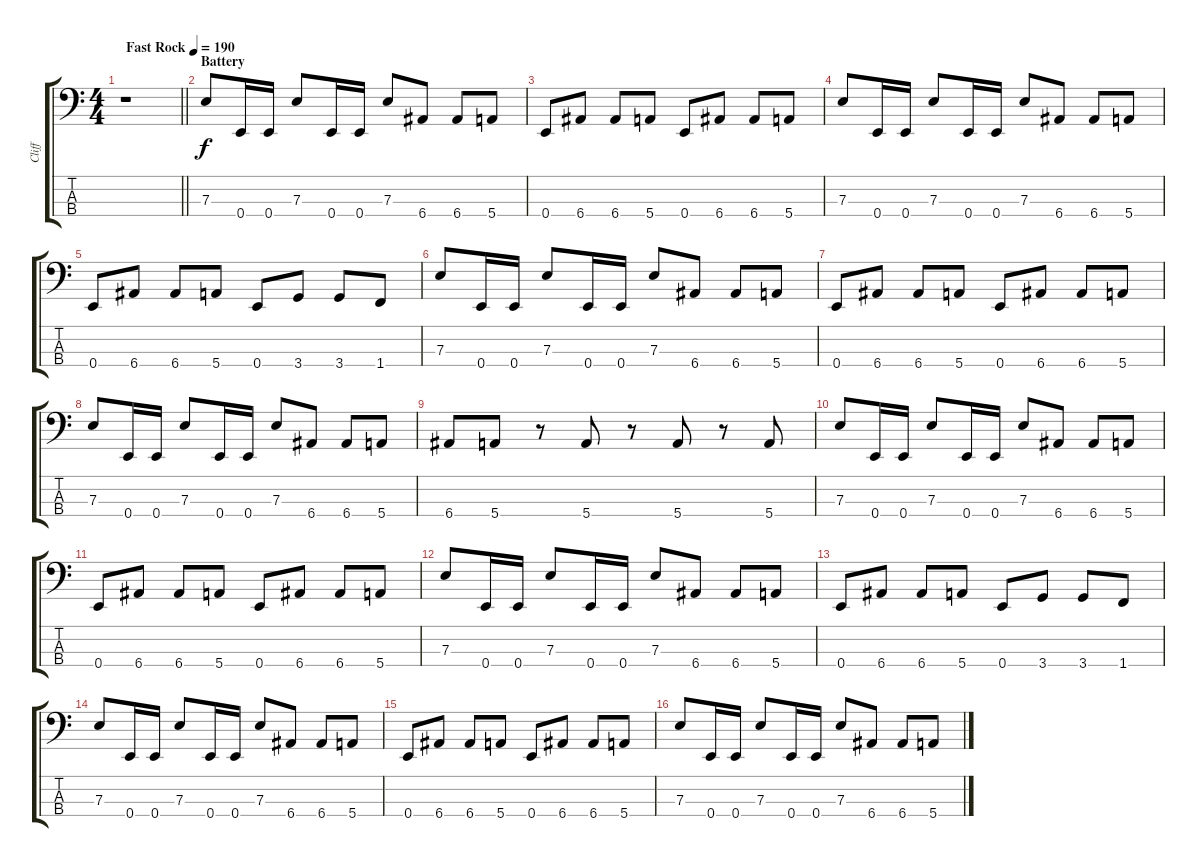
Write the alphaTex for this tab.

\track ("Cliff" "Cliff") {instrument electricbassfinger}
\staff {score tabs}
\tuning (G2 D2 A1 E1) {hide}
\ts (4 4)
\tempo (190 "Fast Rock")
\clef f4
\barLineRight lightlight
\ks c
r.1{dy f instrument electricbassfinger} |
\section ("" "Battery")
7.3.8 0.4.16 0.4.16 7.3.8 0.4.16 0.4.16 7.3.8 6.4.8 6.4.8 5.4.8 |
0.4.8 6.4.8 6.4.8 5.4.8 0.4.8 6.4.8 6.4.8 5.4.8 |
7.3.8 0.4.16 0.4.16 7.3.8 0.4.16 0.4.16 7.3.8 6.4.8 6.4.8 5.4.8 |
0.4.8 6.4.8 6.4.8 5.4.8 0.4.8 3.4.8 3.4.8 1.4.8 |
7.3.8 0.4.16 0.4.16 7.3.8 0.4.16 0.4.16 7.3.8 6.4.8 6.4.8 5.4.8 |
0.4.8 6.4.8 6.4.8 5.4.8 0.4.8 6.4.8 6.4.8 5.4.8 |
7.3.8 0.4.16 0.4.16 7.3.8 0.4.16 0.4.16 7.3.8 6.4.8 6.4.8 5.4.8 |
6.4.8 5.4.8 r.8 5.4.8 r.8 5.4.8 r.8 5.4.8 |
7.3.8 0.4.16 0.4.16 7.3.8 0.4.16 0.4.16 7.3.8 6.4.8 6.4.8 5.4.8 |
0.4.8 6.4.8 6.4.8 5.4.8 0.4.8 6.4.8 6.4.8 5.4.8 |
7.3.8 0.4.16 0.4.16 7.3.8 0.4.16 0.4.16 7.3.8 6.4.8 6.4.8 5.4.8 |
0.4.8 6.4.8 6.4.8 5.4.8 0.4.8 3.4.8 3.4.8 1.4.8 |
7.3.8 0.4.16 0.4.16 7.3.8 0.4.16 0.4.16 7.3.8 6.4.8 6.4.8 5.4.8 |
0.4.8 6.4.8 6.4.8 5.4.8 0.4.8 6.4.8 6.4.8 5.4.8 |
7.3.8 0.4.16 0.4.16 7.3.8 0.4.16 0.4.16 7.3.8 6.4.8 6.4.8 5.4.8
